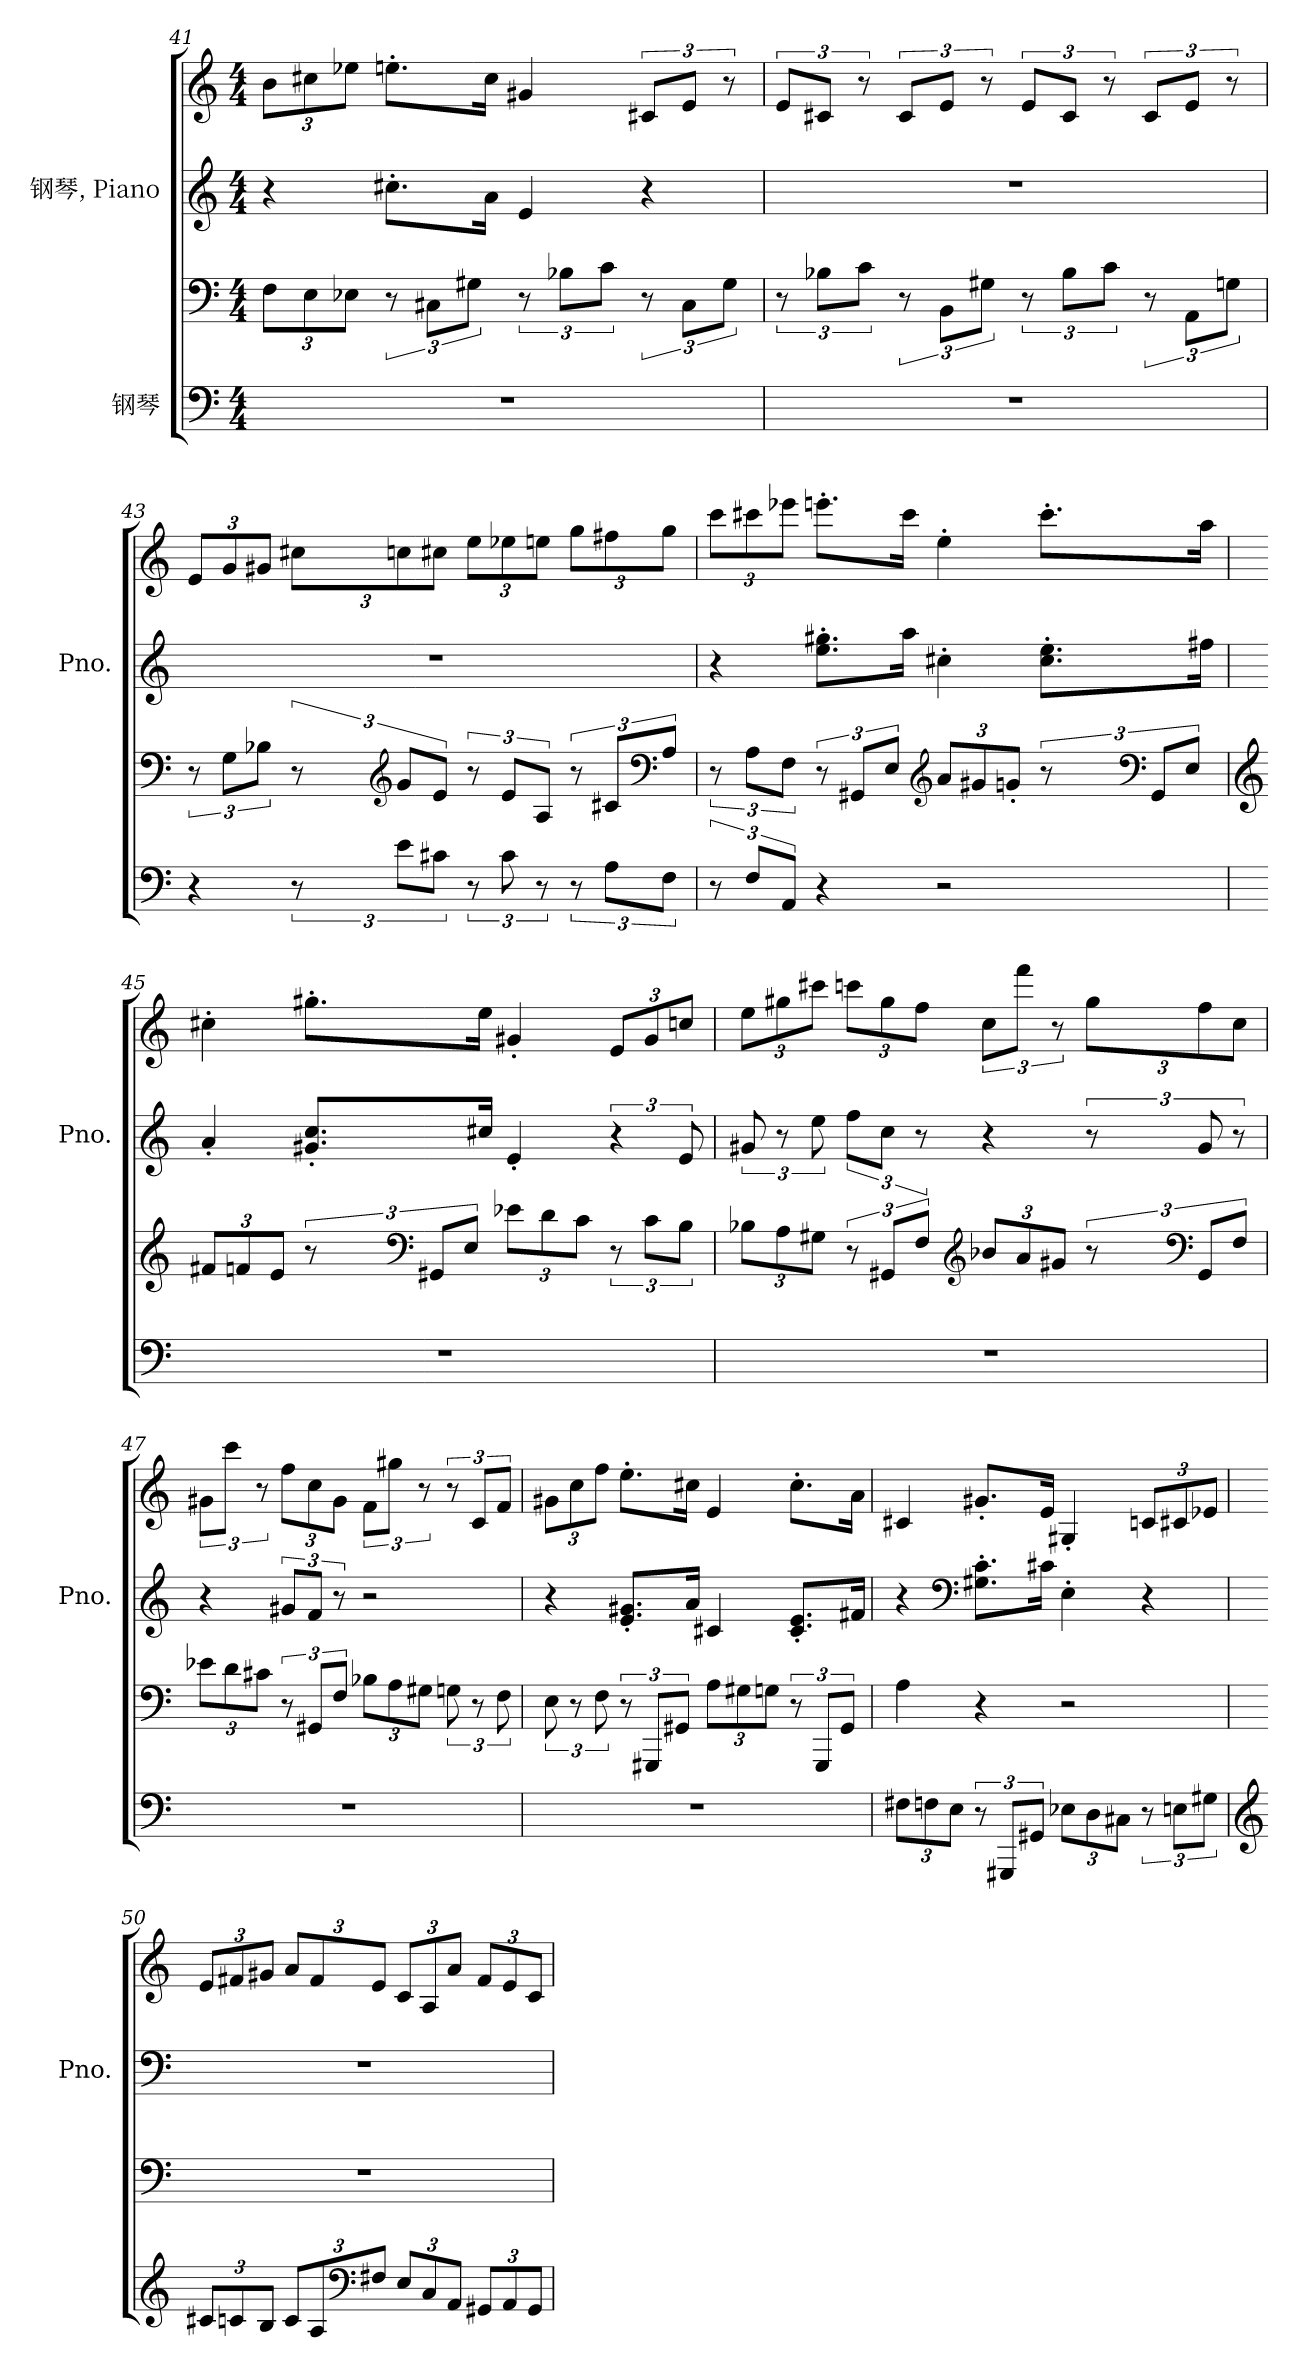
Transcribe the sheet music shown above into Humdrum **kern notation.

**kern	**kern	**kern	**kern
*part2	*part2	*part1	*part1
*staff4	*staff3	*staff2	*staff1
*I"钢琴	*	*I"钢琴, Piano	*
*	*	*I'Pno.	*
*clefF4	*clefF4	*clefG2	*clefG2
*k[]	*k[]	*k[]	*k[]
*M4/4	*M4/4	*M4/4	*M4/4
*	*Xbrackettup	*	*Xbrackettup
=41	=41	=41	=41
1r	12F\L	4r	12b\L
.	12E\	.	12cc#X\
.	12E-X\J	.	12ee-X\J
*	*brackettup	*	*
.	12r	8.cc#X'\L	8.een'\L
.	12C#X\L	.	.
.	12G#X\J	.	.
.	.	16a\Jk	16cc#\Jk
.	12r	4e/	4g#X/
.	12B-X\L	.	.
.	12c\J	.	.
*	*	*	*brackettup
.	12r	4r	12c#X/L
.	12C#\L	.	12e/J
.	12G#\J	.	12r
!!LO:PB:g=z
=42	=42	=42	=42
1r	12r	1r	12e/L
.	12B-X\L	.	12c#X/J
.	12c\J	.	12r
.	12r	.	12c#/L
.	12BB\L	.	12e/J
.	12G#X\J	.	12r
.	12r	.	12e/L
.	12B-\L	.	12c#/J
.	12c\J	.	12r
.	12r	.	12c#/L
.	12AA\L	.	12e/J
.	12Gn\J	.	12r
=43	=43	=43	=43
*	*	*	*Xbrackettup
4r	12r	1r	12e/L
.	12G\L	.	12g/
.	12B-X\J	.	12g#X/J
12r	12r	.	12cc#X\L
*	*clefG2	*	*
12e\L	12g/L	.	12ccn\
12c#X\J	12e/J	.	12cc#X\J
12r	12r	.	12ee\L
12c#\	12e/L	.	12ee-X\
12r	12A/J	.	12een\J
12r	12r	.	12gg\L
12A\L	12c#X/L	.	12ff#X\
*	*clefF4	*	*
12F\J	12A/J	.	12gg\J
!!LO:LB:g=z
=44	=44	=44	=44
12r	12r	4r	12ccc\L
12F/L	12A\L	.	12ccc#X\
12AA/J	12F\J	.	12eee-X\J
4r	12r	8.ee\' 8.gg#X\'L	8.eeen'\L
.	12GG#X/L	.	.
.	12E/J	.	.
.	.	16aa\Jk	16ccc#\Jk
*	*clefG2	*	*
*	*Xbrackettup	*	*
2r	12a/L	4cc#X'\	4ee'\
.	12g#X/	.	.
.	12gn'/J	.	.
*	*brackettup	*	*
.	12r	8.cc#\' 8.ee\'L	8.ccc#'\L
*	*clefF4	*	*
.	12GG#/L	.	.
.	12E/J	.	.
.	.	16ff#X\Jk	16aa\Jk
=45	=45	=45	=45
*	*clefG2	*	*
*	*Xbrackettup	*	*
1r	12f#X/L	4a'/	4cc#X'\
.	12fn/	.	.
.	12e/J	.	.
*	*brackettup	*	*
.	12r	8.g#X/' 8.cc/'L	8.gg#X'\L
*	*clefF4	*	*
.	12GG#X/L	.	.
.	12E/J	.	.
.	.	16cc#X/Jk	16ee\Jk
*	*Xbrackettup	*	*
.	12e-X\L	4e'/	4g#X'/
.	12d\	.	.
.	12c\J	.	.
*	*brackettup	*	*
.	12r	6r	12e/L
.	12c\L	.	12g#/
.	12B\J	12e/	12ccn/J
!!LO:LB:g=z
=46	=46	=46	=46
*	*Xbrackettup	*	*
1r	12B-X\L	12g#X/	12ee\L
.	12A\	12r	12gg#X\
.	12G#X\J	12ee\	12ccc#X\J
*	*brackettup	*	*
.	12r	12ff\L	12cccn\L
.	12GG#X/L	12cc\J	12gg#\
.	12F/J	12r	12ff\J
*	*clefG2	*	*
*	*Xbrackettup	*	*brackettup
.	12b-X/L	4r	12cc\L
.	12a/	.	12fff\J
.	12g#X/J	.	12r
*	*brackettup	*	*Xbrackettup
.	12r	12r	12gg#\L
*	*clefF4	*	*
.	12GG#/L	12g#/	12ff\
.	12F/J	12r	12cc\J
=47	=47	=47	=47
*	*Xbrackettup	*	*brackettup
1r	12e-X\L	4r	12g#X\L
.	12d\	.	12ccc\J
.	12c#X\J	.	12r
*	*brackettup	*	*Xbrackettup
.	12r	12g#X/L	12ff\L
.	12GG#X/L	12f/J	12cc\
.	12F/J	12r	12g#\J
*	*Xbrackettup	*	*brackettup
.	12B-X\L	2r	12f\L
.	12A\	.	12gg#X\J
.	12G#X\J	.	12r
*	*brackettup	*	*
.	12Gn\	.	12r
.	12r	.	12c/L
.	12F\	.	12f/J
!!LO:PB:g=z
=48	=48	=48	=48
*	*	*	*Xbrackettup
1r	12E\	4r	12g#X\L
.	12r	.	12cc\
.	12F\	.	12ff\J
.	12r	8.e/' 8.g#X/'L	8.ee'\L
.	12GGG#X/L	.	.
.	12GG#X/J	.	.
.	.	16a/Jk	16cc#X\Jk
*	*Xbrackettup	*	*
.	12A\L	4c#X/	4e/
.	12G#X\	.	.
.	12Gn\J	.	.
*	*brackettup	*	*
.	12r	8.c#/' 8.e/'L	8.cc#'\L
.	12GGG#/L	.	.
.	12GG#/J	.	.
.	.	16f#X/Jk	16a\Jk
=49	=49	=49	=49
*Xbrackettup	*	*	*
12F#X\L	4A\	4r	4c#X/
12Fn\	.	.	.
12E\J	.	.	.
*	*	*clefF4	*
*brackettup	*	*	*
12r	4r	8.G#X\' 8.c\'L	8.g#X'/L
12GGG#X/L	.	.	.
12GG#X/J	.	.	.
.	.	16c#X\Jk	16e/Jk
*Xbrackettup	*	*	*
12E-X\L	2r	4E'\	4G#X'/
12D\	.	.	.
12C#X\J	.	.	.
*brackettup	*	*	*
12r	.	4r	12cn/L
12En\L	.	.	12c#X/
12G#X\J	.	.	12e-X/J
!!LO:LB:g=z
=50	=50	=50	=50
*clefG2	*	*	*
*Xbrackettup	*	*	*
12c#X/L	1r	1r	12e/L
12cn/	.	.	12f#X/
12B/J	.	.	12g#X/J
12c/L	.	.	12a/L
12A/	.	.	12f#/
*clefF4	*	*	*
12F#X/J	.	.	12e/J
12E/L	.	.	12c/L
12C/	.	.	12A/
12AA/J	.	.	12a/J
12GG#X/L	.	.	12f#/L
12AA/	.	.	12e/
12GG#/J	.	.	12c/J
=	=	=	=
*-	*-	*-	*-
